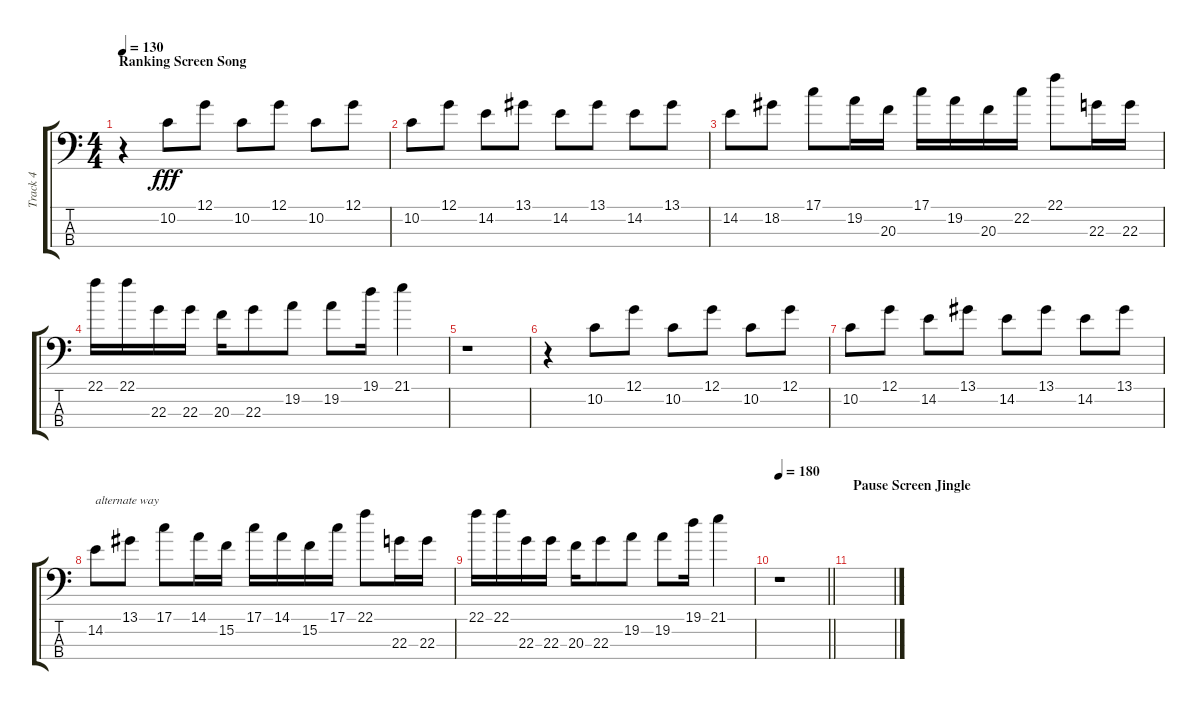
\track ("Track 4" "Track 4") {instrument electricbasspick}
\staff {score tabs}
\tuning (G2 D2 A1 E1) {hide}
\ts (4 4)
\section ("" "Ranking Screen Song")
\tempo 130
\clef f4
\ks c
r.4{dy fff} 10.2.8 12.1.8 10.2.8 12.1.8 10.2.8 12.1.8 |
10.2.8 12.1.8 14.2.8 13.1.8 14.2.8 13.1.8 14.2.8 13.1.8 |
14.2.8 18.2.8 17.1.8 19.2.16 20.3.16 17.1.16 19.2.16 20.3.16 22.2.16 22.1.8 22.3.16 22.3.16 |
22.1.16 22.1.16 22.3.16 22.3.16 20.3.16 22.3.8 19.2.8 19.2.8 19.1.16 21.1.4 |
r.1 |
r.4 10.2.8 12.1.8 10.2.8 12.1.8 10.2.8 12.1.8 |
10.2.8 12.1.8 14.2.8 13.1.8 14.2.8 13.1.8 14.2.8 13.1.8 |
14.2.8{txt "alternate way"} 13.1.8 17.1.8 14.1.16 15.2.16 17.1.16 14.1.16 15.2.16 17.1.16 22.1.8 22.3.16 22.3.16 |
22.1.16 22.1.16 22.3.16 22.3.16 20.3.16 22.3.8 19.2.8 19.2.8 19.1.16 21.1.4 |
\tempo 180
\barLineRight lightlight
r.1 |
\section ("" "Pause Screen Jingle")
